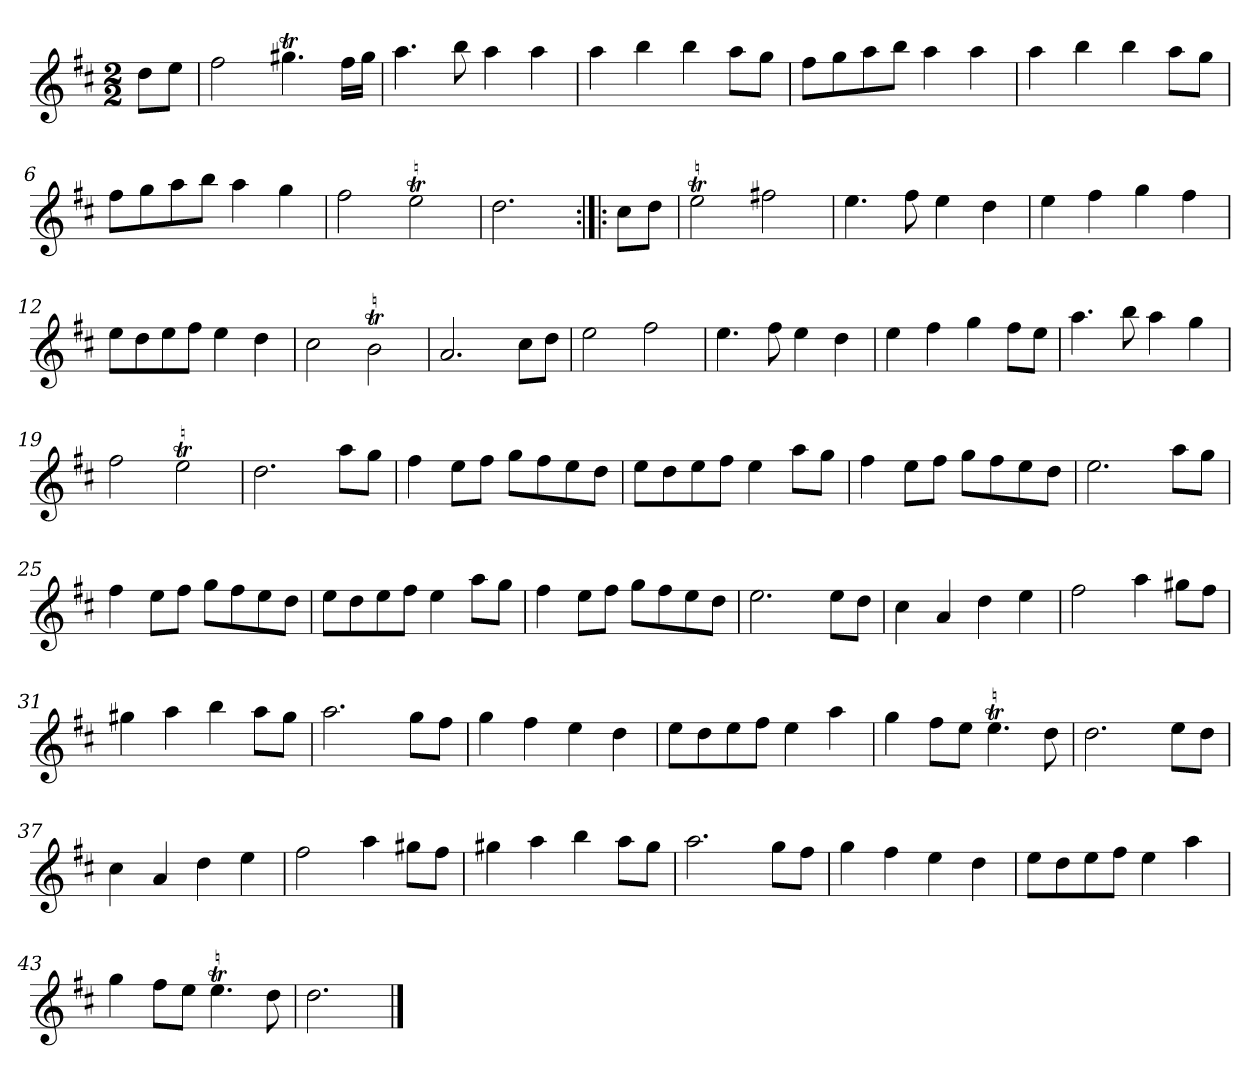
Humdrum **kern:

**kern
*part1
*staff1
*clefG2
*k[f#c#]
*D:
*M2/2
*MM120
=
8dd\L
8ee\J
=1
2ff#
4.gg#Xt
16ff#\LL
16gg#\JJ
=2
4.aa
8bb
4aa
4aa
=3
4aa
4bb
4bb
8aa\L
8gg\J
=4
8ff#\L
8gg\
8aa\
8bb\J
4aa
4aa
=5
4aa
4bb
4bb
8aa\L
8gg\J
=6
8ff#\L
8gg\
8aa\
8bb\J
4aa
4gg
=7
2ff#
2eet
=8
2.dd
=:|!|:
8cc#\L
8dd\J
=9
2eet
2ff#X
=10
4.ee
8ff#
4ee
4dd
=11
4ee
4ff#
4gg
4ff#
=12
8ee\L
8dd\
8ee\
8ff#\J
4ee
4dd
=13
2cc#
2bt
=14
2.a
8cc#\L
8dd\J
=15
2ee
2ff#
=16
4.ee
8ff#
4ee
4dd
=17
4ee
4ff#
4gg
8ff#\L
8ee\J
=18
4.aa
8bb
4aa
4gg
=19
2ff#
2eet
=20
2.dd
8aa\L
8gg\J
=21
4ff#
8ee\L
8ff#\J
8gg\L
8ff#\
8ee\
8dd\J
=22
8ee\L
8dd\
8ee\
8ff#\J
4ee
8aa\L
8gg\J
=23
4ff#
8ee\L
8ff#\J
8gg\L
8ff#\
8ee\
8dd\J
=24
2.ee
8aa\L
8gg\J
=25
4ff#
8ee\L
8ff#\J
8gg\L
8ff#\
8ee\
8dd\J
=26
8ee\L
8dd\
8ee\
8ff#\J
4ee
8aa\L
8gg\J
=27
4ff#
8ee\L
8ff#\J
8gg\L
8ff#\
8ee\
8dd\J
=28
2.ee
8ee\L
8dd\J
=29
4cc#
4a
4dd
4ee
=30
2ff#
4aa
8gg#X\L
8ff#\J
=31
4gg#X
4aa
4bb
8aa\L
8gg#\J
=32
2.aa
8gg\L
8ff#\J
=33
4gg
4ff#
4ee
4dd
=34
8ee\L
8dd\
8ee\
8ff#\J
4ee
4aa
=35
4gg
8ff#\L
8ee\J
4.eet
8dd
=36
2.dd
8ee\L
8dd\J
=37
4cc#
4a
4dd
4ee
=38
2ff#
4aa
8gg#X\L
8ff#\J
=39
4gg#X
4aa
4bb
8aa\L
8gg#\J
=40
2.aa
8gg\L
8ff#\J
=41
4gg
4ff#
4ee
4dd
=42
8ee\L
8dd\
8ee\
8ff#\J
4ee
4aa
=43
4gg
8ff#\L
8ee\J
4.eet
8dd
=44
2.dd
==
*-
